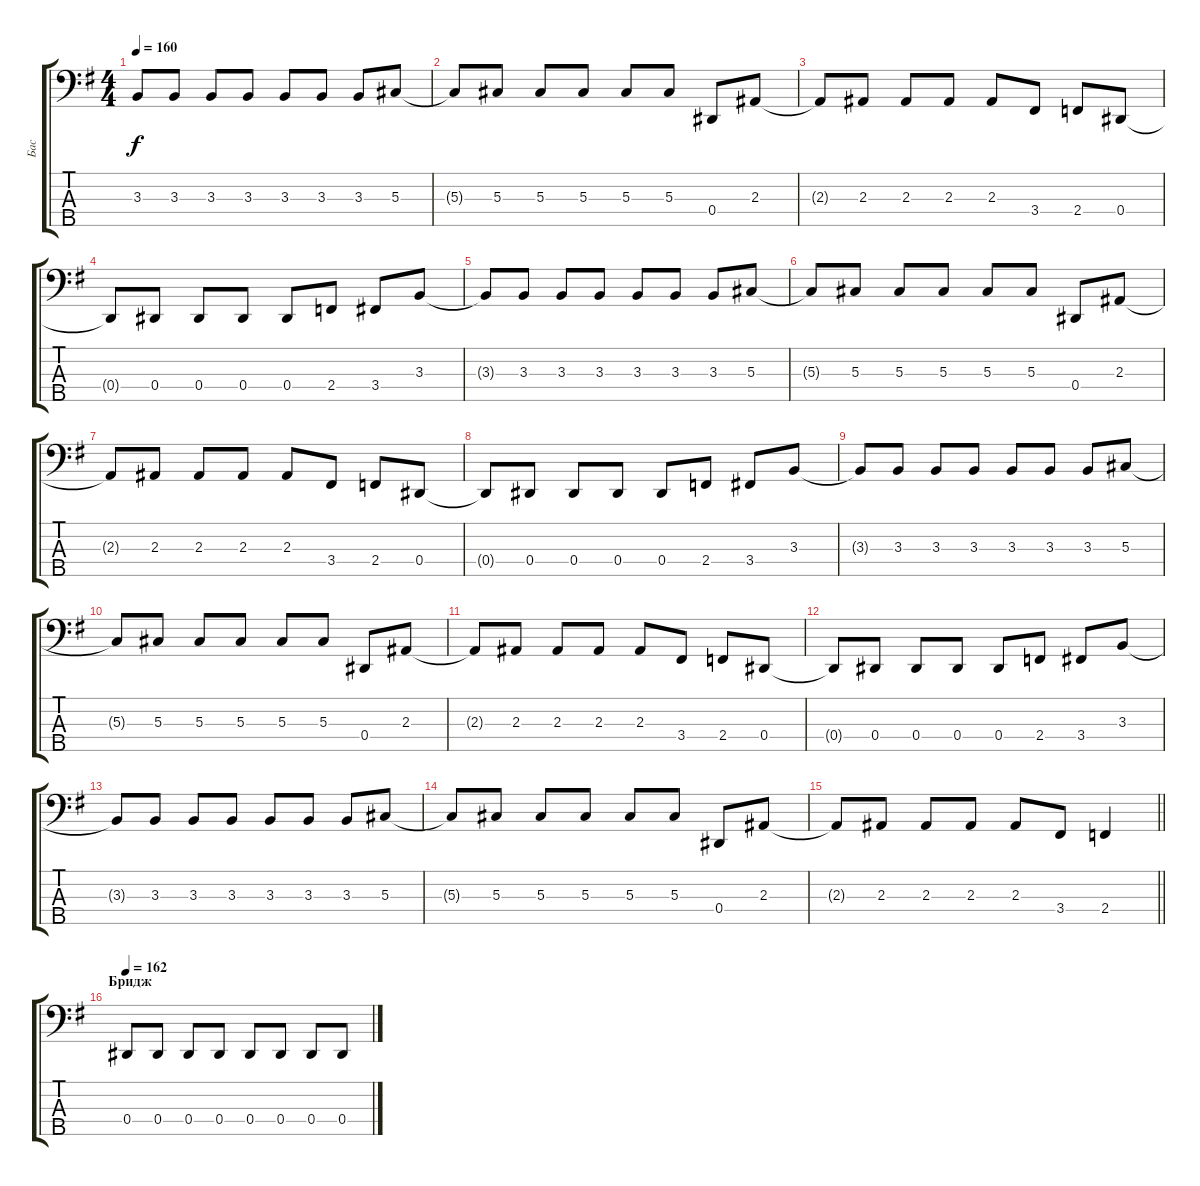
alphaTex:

\track ("Бас" "Бас") {instrument electricbasspick}
\staff {score tabs}
\tuning (Gb2 Db2 Ab1 Eb1 Bb0) {hide}
\ts (4 4)
\tempo 160
\clef f4
\ks eminor
3.3{t}.8{dy f} 3.3.8 3.3.8 3.3.8 3.3.8 3.3.8 3.3.8 5.3.8 |
5.3{t}.8 5.3.8 5.3.8 5.3.8 5.3.8 5.3.8 0.4.8 2.3.8 |
2.3{t}.8 2.3.8 2.3.8 2.3.8 2.3.8 3.4.8 2.4.8 0.4.8 |
0.4{t}.8 0.4.8 0.4.8 0.4.8 0.4.8 2.4.8 3.4.8 3.3.8 |
3.3{t}.8 3.3.8 3.3.8 3.3.8 3.3.8 3.3.8 3.3.8 5.3.8 |
5.3{t}.8 5.3.8 5.3.8 5.3.8 5.3.8 5.3.8 0.4.8 2.3.8 |
2.3{t}.8 2.3.8 2.3.8 2.3.8 2.3.8 3.4.8 2.4.8 0.4.8 |
0.4{t}.8 0.4.8 0.4.8 0.4.8 0.4.8 2.4.8 3.4.8 3.3.8 |
3.3{t}.8 3.3.8 3.3.8 3.3.8 3.3.8 3.3.8 3.3.8 5.3.8 |
5.3{t}.8 5.3.8 5.3.8 5.3.8 5.3.8 5.3.8 0.4.8 2.3.8 |
2.3{t}.8 2.3.8 2.3.8 2.3.8 2.3.8 3.4.8 2.4.8 0.4.8 |
0.4{t}.8 0.4.8 0.4.8 0.4.8 0.4.8 2.4.8 3.4.8 3.3.8 |
3.3{t}.8 3.3.8 3.3.8 3.3.8 3.3.8 3.3.8 3.3.8 5.3.8 |
5.3{t}.8 5.3.8 5.3.8 5.3.8 5.3.8 5.3.8 0.4.8 2.3.8 |
\barLineRight lightlight
2.3{t}.8 2.3.8 2.3.8 2.3.8 2.3.8 3.4.8 2.4.4 |
\section ("" "Бридж")
\tempo 162
0.4.8 0.4.8 0.4.8 0.4.8 0.4.8 0.4.8 0.4.8 0.4.8
